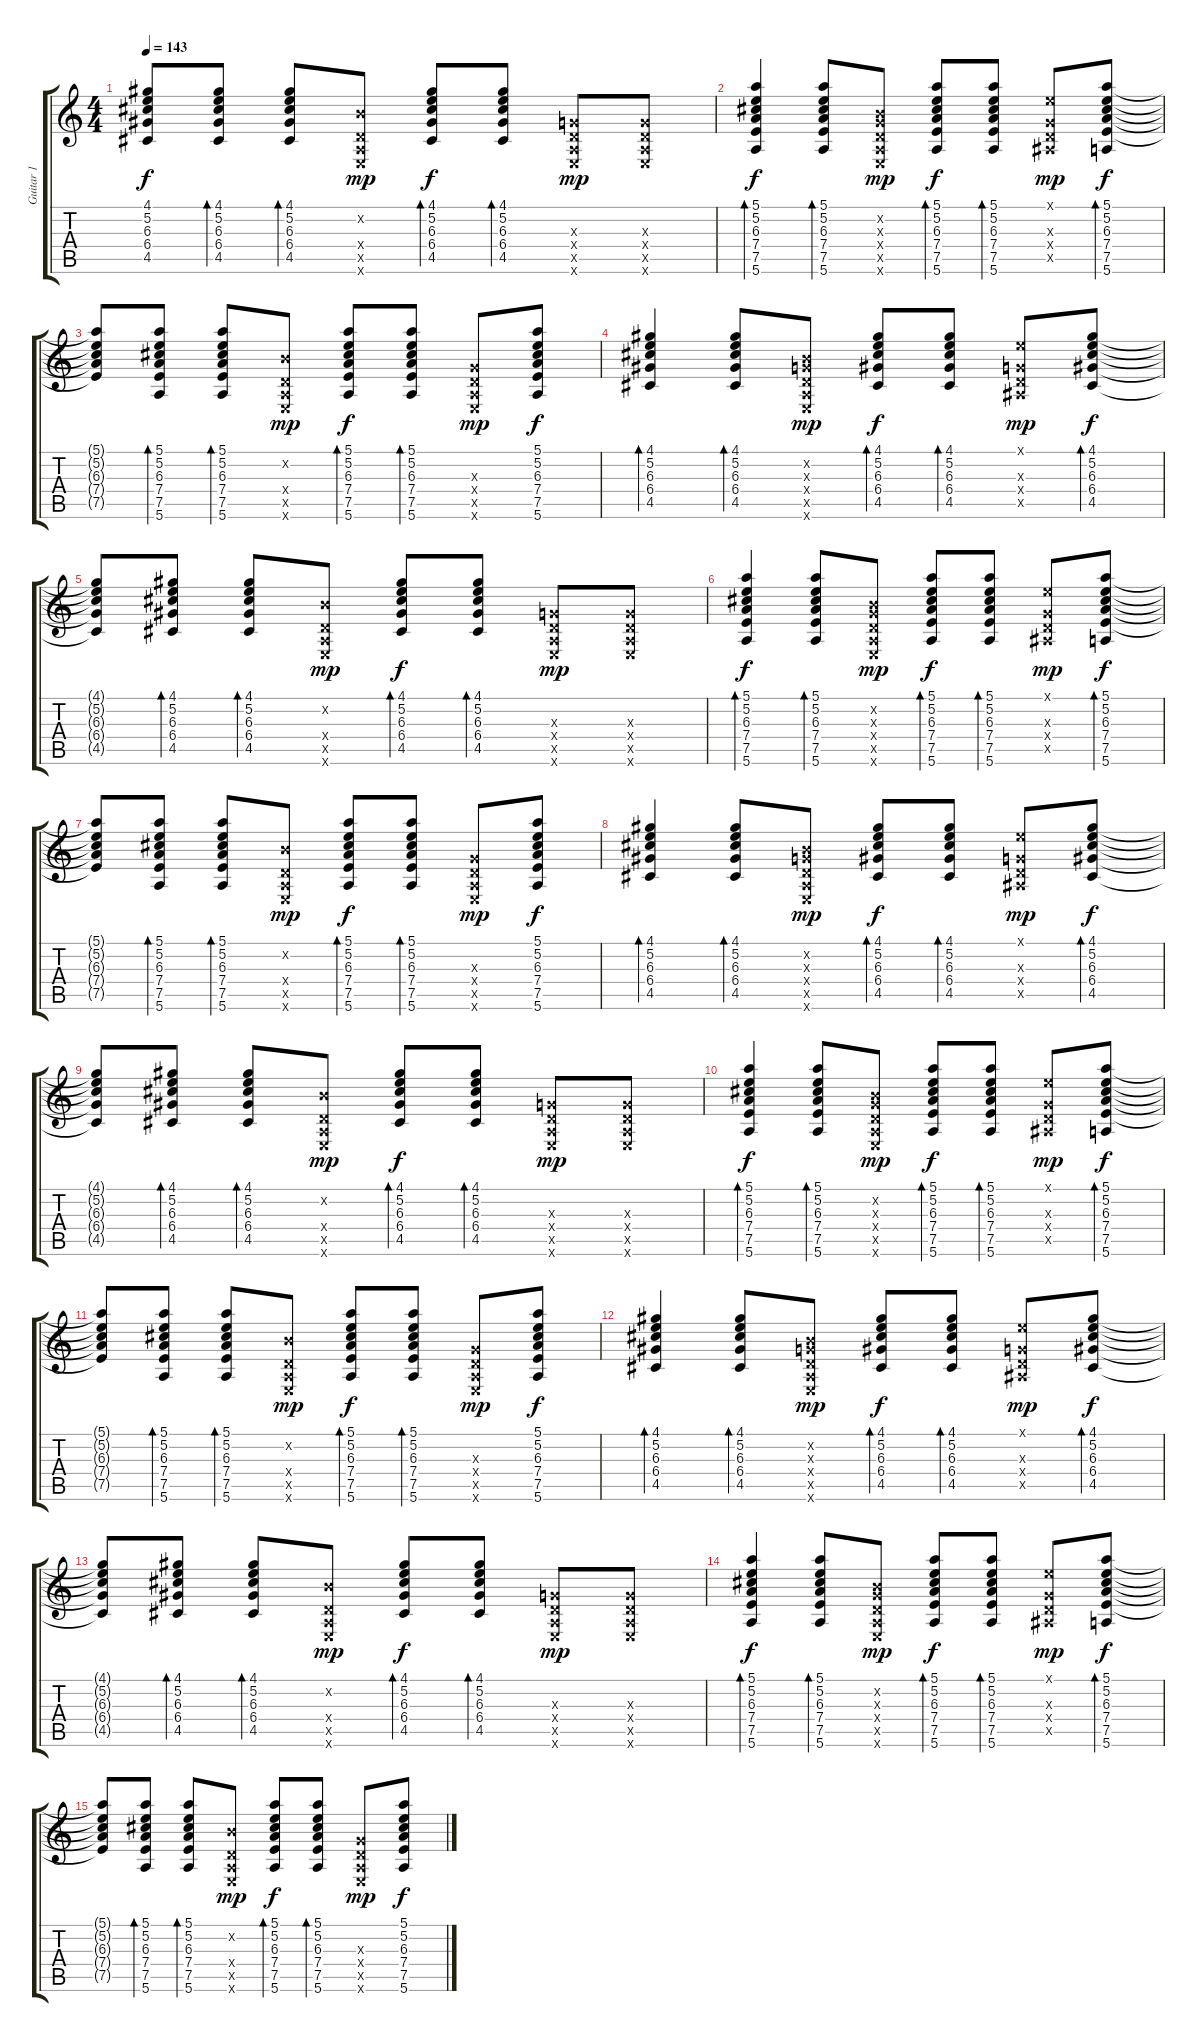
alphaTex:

\track ("Guitar 1" "Guitar 1") {instrument electricguitarclean}
\staff {score tabs}
\tuning (E4 B3 G3 D3 A2 E2) {hide}
\ts (4 4)
\tempo 143
\clef g2
\ks c
(4.1{t} 5.2{t} 6.3{t} 6.4{t} 4.5{t}).8{dy f} (4.1 5.2 6.3 6.4 4.5).8{bd 30} (4.1 5.2 6.3 6.4 4.5).8{bd 30} (0.2{x} 0.4{x} 0.5{x} 0.6{x}).8{dy mp} (4.1 5.2 6.3 6.4 4.5).8{bd 30 dy f} (4.1 5.2 6.3 6.4 4.5).8{bd 30} (0.3{x} 0.4{x} 0.5{x} 0.6{x}).8{dy mp} (0.3{x} 0.4{x} 0.5{x} 0.6{x}).8 |
(5.1 5.2 6.3 7.4 7.5 5.6).4{bd 30 dy f} (5.1 5.2 6.3 7.4 7.5 5.6).8{bd 30} (0.2{x} 0.3{x} 0.4{x} 0.5{x} 0.6{x}).8{dy mp} (5.1 5.2 6.3 7.4 7.5 5.6).8{bd 30 dy f} (5.1 5.2 6.3 7.4 7.5 5.6).8{bd 30} (0.1{x} 0.3{x} 0.4{x} 1.5{x}).8{dy mp} (5.1 5.2 6.3 7.4 7.5 5.6).8{bd 30 dy f} |
(5.1{t} 5.2{t} 6.3{t} 7.4{t} 7.5{t}).8 (5.1 5.2 6.3 7.4 7.5 5.6).8{bd 30} (5.1 5.2 6.3 7.4 7.5 5.6).8{bd 30} (0.2{x} 0.4{x} 0.5{x} 0.6{x}).8{dy mp} (5.1 5.2 6.3 7.4 7.5 5.6).8{bd 30 dy f} (5.1 5.2 6.3 7.4 7.5 5.6).8{bd 30} (0.3{x} 0.4{x} 0.5{x} 0.6{x}).8{dy mp} (5.1 5.2 6.3 7.4 7.5 5.6).8{dy f} |
(4.1 5.2 6.3 6.4 4.5).4{bd 30} (4.1 5.2 6.3 6.4 4.5).8{bd 30} (0.2{x} 0.3{x} 0.4{x} 0.5{x} 0.6{x}).8{dy mp} (4.1 5.2 6.3 6.4 4.5).8{bd 30 dy f} (4.1 5.2 6.3 6.4 4.5).8{bd 30} (0.1{x} 0.3{x} 0.4{x} 1.5{x}).8{dy mp} (4.1 5.2 6.3 6.4 4.5).8{bd 30 dy f} |
(4.1{t} 5.2{t} 6.3{t} 6.4{t} 4.5{t}).8 (4.1 5.2 6.3 6.4 4.5).8{bd 30} (4.1 5.2 6.3 6.4 4.5).8{bd 30} (0.2{x} 0.4{x} 0.5{x} 0.6{x}).8{dy mp} (4.1 5.2 6.3 6.4 4.5).8{bd 30 dy f} (4.1 5.2 6.3 6.4 4.5).8{bd 30} (0.3{x} 0.4{x} 0.5{x} 0.6{x}).8{dy mp} (0.3{x} 0.4{x} 0.5{x} 0.6{x}).8 |
(5.1 5.2 6.3 7.4 7.5 5.6).4{bd 30 dy f} (5.1 5.2 6.3 7.4 7.5 5.6).8{bd 30} (0.2{x} 0.3{x} 0.4{x} 0.5{x} 0.6{x}).8{dy mp} (5.1 5.2 6.3 7.4 7.5 5.6).8{bd 30 dy f} (5.1 5.2 6.3 7.4 7.5 5.6).8{bd 30} (0.1{x} 0.3{x} 0.4{x} 1.5{x}).8{dy mp} (5.1 5.2 6.3 7.4 7.5 5.6).8{bd 30 dy f} |
(5.1{t} 5.2{t} 6.3{t} 7.4{t} 7.5{t}).8 (5.1 5.2 6.3 7.4 7.5 5.6).8{bd 30} (5.1 5.2 6.3 7.4 7.5 5.6).8{bd 30} (0.2{x} 0.4{x} 0.5{x} 0.6{x}).8{dy mp} (5.1 5.2 6.3 7.4 7.5 5.6).8{bd 30 dy f} (5.1 5.2 6.3 7.4 7.5 5.6).8{bd 30} (0.3{x} 0.4{x} 0.5{x} 0.6{x}).8{dy mp} (5.1 5.2 6.3 7.4 7.5 5.6).8{dy f} |
(4.1 5.2 6.3 6.4 4.5).4{bd 30} (4.1 5.2 6.3 6.4 4.5).8{bd 30} (0.2{x} 0.3{x} 0.4{x} 0.5{x} 0.6{x}).8{dy mp} (4.1 5.2 6.3 6.4 4.5).8{bd 30 dy f} (4.1 5.2 6.3 6.4 4.5).8{bd 30} (0.1{x} 0.3{x} 0.4{x} 1.5{x}).8{dy mp} (4.1 5.2 6.3 6.4 4.5).8{bd 30 dy f} |
(4.1{t} 5.2{t} 6.3{t} 6.4{t} 4.5{t}).8{volume 8} (4.1 5.2 6.3 6.4 4.5).8{bd 30} (4.1 5.2 6.3 6.4 4.5).8{bd 30} (0.2{x} 0.4{x} 0.5{x} 0.6{x}).8{dy mp} (4.1 5.2 6.3 6.4 4.5).8{bd 30 dy f} (4.1 5.2 6.3 6.4 4.5).8{bd 30} (0.3{x} 0.4{x} 0.5{x} 0.6{x}).8{dy mp} (0.3{x} 0.4{x} 0.5{x} 0.6{x}).8 |
(5.1 5.2 6.3 7.4 7.5 5.6).4{bd 30 dy f volume 7} (5.1 5.2 6.3 7.4 7.5 5.6).8{bd 30} (0.2{x} 0.3{x} 0.4{x} 0.5{x} 0.6{x}).8{dy mp} (5.1 5.2 6.3 7.4 7.5 5.6).8{bd 30 dy f} (5.1 5.2 6.3 7.4 7.5 5.6).8{bd 30} (0.1{x} 0.3{x} 0.4{x} 1.5{x}).8{dy mp} (5.1 5.2 6.3 7.4 7.5 5.6).8{bd 30 dy f} |
(5.1{t} 5.2{t} 6.3{t} 7.4{t} 7.5{t}).8{volume 6} (5.1 5.2 6.3 7.4 7.5 5.6).8{bd 30} (5.1 5.2 6.3 7.4 7.5 5.6).8{bd 30} (0.2{x} 0.4{x} 0.5{x} 0.6{x}).8{dy mp} (5.1 5.2 6.3 7.4 7.5 5.6).8{bd 30 dy f} (5.1 5.2 6.3 7.4 7.5 5.6).8{bd 30} (0.3{x} 0.4{x} 0.5{x} 0.6{x}).8{dy mp} (5.1 5.2 6.3 7.4 7.5 5.6).8{dy f} |
(4.1 5.2 6.3 6.4 4.5).4{bd 30 volume 5} (4.1 5.2 6.3 6.4 4.5).8{bd 30} (0.2{x} 0.3{x} 0.4{x} 0.5{x} 0.6{x}).8{dy mp} (4.1 5.2 6.3 6.4 4.5).8{bd 30 dy f} (4.1 5.2 6.3 6.4 4.5).8{bd 30} (0.1{x} 0.3{x} 0.4{x} 1.5{x}).8{dy mp} (4.1 5.2 6.3 6.4 4.5).8{bd 30 dy f} |
(4.1{t} 5.2{t} 6.3{t} 6.4{t} 4.5{t}).8{volume 4} (4.1 5.2 6.3 6.4 4.5).8{bd 30} (4.1 5.2 6.3 6.4 4.5).8{bd 30} (0.2{x} 0.4{x} 0.5{x} 0.6{x}).8{dy mp} (4.1 5.2 6.3 6.4 4.5).8{bd 30 dy f volume 3} (4.1 5.2 6.3 6.4 4.5).8{bd 30} (0.3{x} 0.4{x} 0.5{x} 0.6{x}).8{dy mp} (0.3{x} 0.4{x} 0.5{x} 0.6{x}).8 |
(5.1 5.2 6.3 7.4 7.5 5.6).4{bd 30 dy f volume 2} (5.1 5.2 6.3 7.4 7.5 5.6).8{bd 30} (0.2{x} 0.3{x} 0.4{x} 0.5{x} 0.6{x}).8{dy mp} (5.1 5.2 6.3 7.4 7.5 5.6).8{bd 30 dy f} (5.1 5.2 6.3 7.4 7.5 5.6).8{bd 30} (0.1{x} 0.3{x} 0.4{x} 1.5{x}).8{dy mp} (5.1 5.2 6.3 7.4 7.5 5.6).8{bd 30 dy f} |
(5.1{t} 5.2{t} 6.3{t} 7.4{t} 7.5{t}).8{volume 1} (5.1 5.2 6.3 7.4 7.5 5.6).8{bd 30} (5.1 5.2 6.3 7.4 7.5 5.6).8{bd 30} (0.2{x} 0.4{x} 0.5{x} 0.6{x}).8{dy mp} (5.1 5.2 6.3 7.4 7.5 5.6).8{bd 30 dy f} (5.1 5.2 6.3 7.4 7.5 5.6).8{bd 30} (0.3{x} 0.4{x} 0.5{x} 0.6{x}).8{dy mp} (5.1 5.2 6.3 7.4 7.5 5.6).8{dy f}
